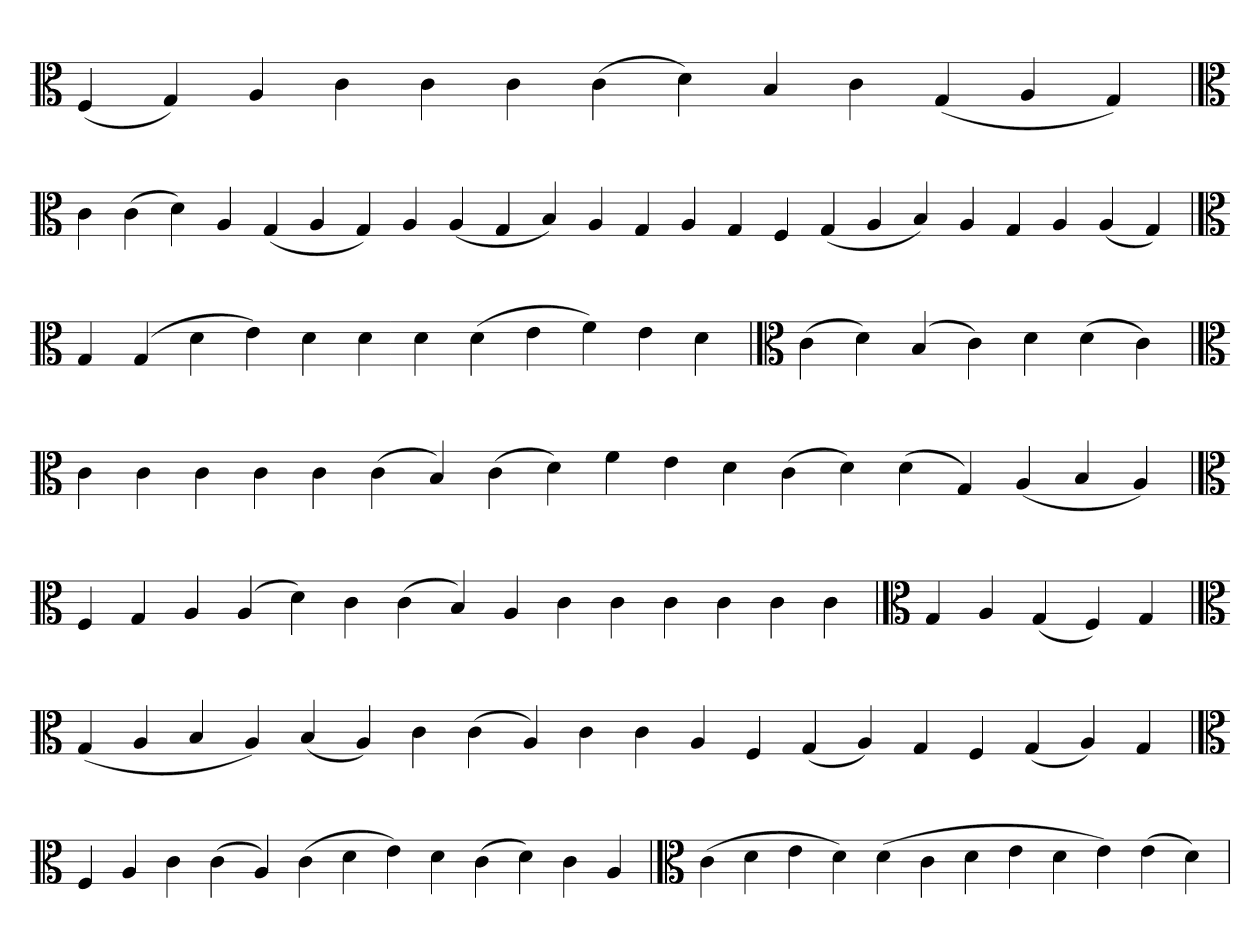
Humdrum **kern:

**kern
*part1
*staff1
*clefC3
=
(4F
4G)
4A
4c
4c
4c
(4c
4d)
4B
4c
(4G
4A
4G)
=`
*clefC3
4c
(4c
4d)
4A
(4G
4A
4G)
4A
(4A
4G
4B)
4A
4G
4A
4G
4F
(4G
4A
4B)
4A
4G
4A
(4A
4G)
=
*clefC3
4G
(4G
4d
4e)
4d
4d
4d
(4d
4e
4f)
4e
4d
=`
*clefC3
(4c
4d)
(4B
4c)
4d
(4d
4c)
=`
*clefC3
4c
4c
4c
4c
4c
(4c
4B)
(4c
4d)
4f
4e
4d
(4c
4d)
(4d
4G)
(4A
4B
4A)
='
*clefC3
4F
4G
4A
(4A
4d)
4c
(4c
4B)
4A
4c
4c
4c
4c
4c
4c
=`
*clefC3
4G
4A
(4G
4F)
4G
=
*clefC3
(4G
4A
4B
4A)
(4B
4A)
4c
(4c
4A)
4c
4c
4A
4F
(4G
4A)
4G
4F
(4G
4A)
4G
=
*clefC3
4F
4A
4c
(4c
4A)
(4c
4d
4e)
4d
(4c
4d)
4c
4A
=`
*clefC3
(4c
4d
4e
4d)
(4d
4c
4d
4e
4d
4e)
(4e
4d)
='
*-
